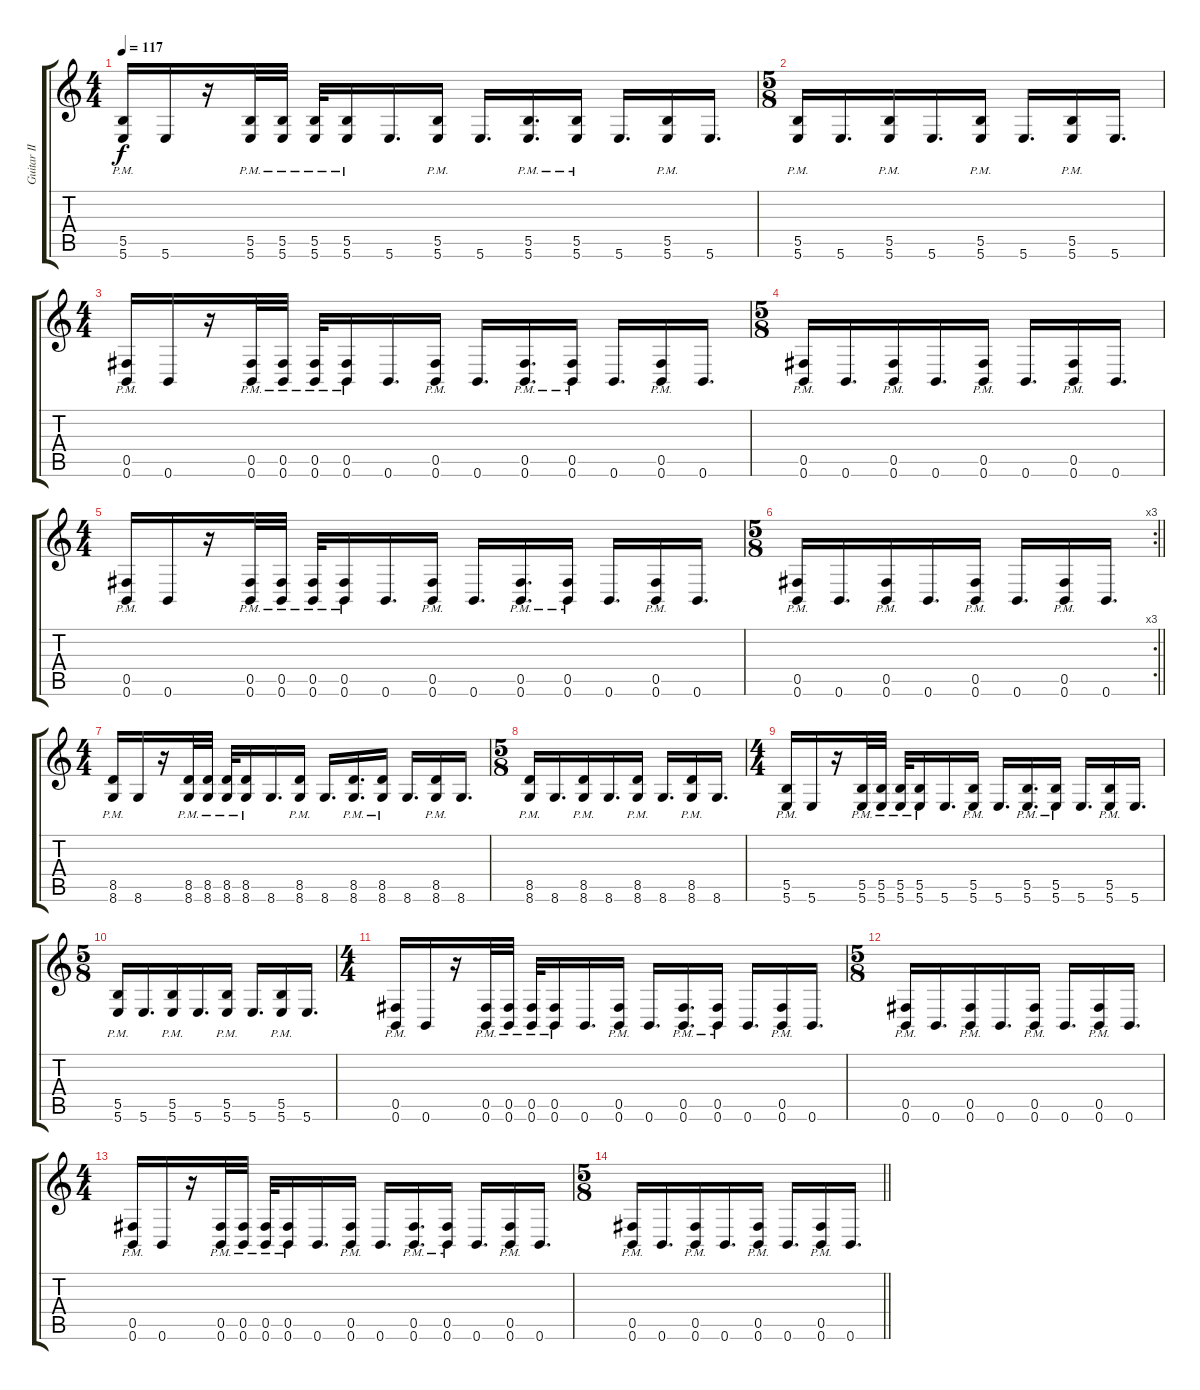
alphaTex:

\track ("Guitar II" "Guitar II") {instrument overdrivenguitar}
\staff {score tabs}
\tuning (Db4 Ab3 E3 B2 Gb2 B1) {hide}
\ts (4 4)
\tempo 117
\clef g2
\ks c
(5.5{pm} 5.6{pm}).16{dy f} 5.6.16 r.16 (5.5{pm} 5.6{pm}).32 (5.5{pm} 5.6{pm}).32 (5.5{pm} 5.6{pm}).32 (5.5{pm} 5.6{pm}).16 5.6.16{d} (5.5{pm} 5.6{pm}).16 5.6.16{d} (5.5{pm} 5.6{pm}).16{d} (5.5{pm} 5.6{pm}).16 5.6.16{d} (5.5{pm} 5.6{pm}).16 5.6.16{d} |
\ts (5 8)
(5.5{pm} 5.6{pm}).16 5.6.16{d} (5.5{pm} 5.6{pm}).16 5.6.16{d} (5.5{pm} 5.6{pm}).16 5.6.16{d} (5.5{pm} 5.6{pm}).16 5.6.16{d} |
\ts (4 4)
(0.5{pm} 0.6{pm}).16 0.6.16 r.16 (0.5{pm} 0.6{pm}).32 (0.5{pm} 0.6{pm}).32 (0.5{pm} 0.6{pm}).32 (0.5{pm} 0.6{pm}).16 0.6.16{d} (0.5{pm} 0.6{pm}).16 0.6.16{d} (0.5{pm} 0.6{pm}).16{d} (0.5{pm} 0.6{pm}).16 0.6.16{d} (0.5{pm} 0.6{pm}).16 0.6.16{d} |
\ts (5 8)
(0.5{pm} 0.6{pm}).16 0.6.16{d} (0.5{pm} 0.6{pm}).16 0.6.16{d} (0.5{pm} 0.6{pm}).16 0.6.16{d} (0.5{pm} 0.6{pm}).16 0.6.16{d} |
\ts (4 4)
(0.5{pm} 0.6{pm}).16 0.6.16 r.16 (0.5{pm} 0.6{pm}).32 (0.5{pm} 0.6{pm}).32 (0.5{pm} 0.6{pm}).32 (0.5{pm} 0.6{pm}).16 0.6.16{d} (0.5{pm} 0.6{pm}).16 0.6.16{d} (0.5{pm} 0.6{pm}).16{d} (0.5{pm} 0.6{pm}).16 0.6.16{d} (0.5{pm} 0.6{pm}).16 0.6.16{d} |
\rc 3
\ts (5 8)
\barLineRight lightlight
(0.5{pm} 0.6{pm}).16 0.6.16{d} (0.5{pm} 0.6{pm}).16 0.6.16{d} (0.5{pm} 0.6{pm}).16 0.6.16{d} (0.5{pm} 0.6{pm}).16 0.6.16{d} |
\ts (4 4)
(8.5{pm} 8.6{pm}).16{volume 0} 8.6.16 r.16 (8.5{pm} 8.6{pm}).32 (8.5{pm} 8.6{pm}).32 (8.5{pm} 8.6{pm}).32 (8.5{pm} 8.6{pm}).16 8.6.16{d} (8.5{pm} 8.6{pm}).16 8.6.16{d} (8.5{pm} 8.6{pm}).16{d} (8.5{pm} 8.6{pm}).16 8.6.16{d} (8.5{pm} 8.6{pm}).16 8.6.16{d} |
\ts (5 8)
(8.5{pm} 8.6{pm}).16 8.6.16{d} (8.5{pm} 8.6{pm}).16 8.6.16{d} (8.5{pm} 8.6{pm}).16 8.6.16{d} (8.5{pm} 8.6{pm}).16 8.6.16{d} |
\ts (4 4)
(5.5{pm} 5.6{pm}).16 5.6.16 r.16 (5.5{pm} 5.6{pm}).32 (5.5{pm} 5.6{pm}).32 (5.5{pm} 5.6{pm}).32 (5.5{pm} 5.6{pm}).16 5.6.16{d} (5.5{pm} 5.6{pm}).16 5.6.16{d} (5.5{pm} 5.6{pm}).16{d} (5.5{pm} 5.6{pm}).16 5.6.16{d} (5.5{pm} 5.6{pm}).16 5.6.16{d} |
\ts (5 8)
(5.5{pm} 5.6{pm}).16 5.6.16{d} (5.5{pm} 5.6{pm}).16 5.6.16{d} (5.5{pm} 5.6{pm}).16 5.6.16{d} (5.5{pm} 5.6{pm}).16 5.6.16{d} |
\ts (4 4)
(0.5{pm} 0.6{pm}).16 0.6.16 r.16 (0.5{pm} 0.6{pm}).32 (0.5{pm} 0.6{pm}).32 (0.5{pm} 0.6{pm}).32 (0.5{pm} 0.6{pm}).16 0.6.16{d} (0.5{pm} 0.6{pm}).16 0.6.16{d} (0.5{pm} 0.6{pm}).16{d} (0.5{pm} 0.6{pm}).16 0.6.16{d} (0.5{pm} 0.6{pm}).16 0.6.16{d} |
\ts (5 8)
(0.5{pm} 0.6{pm}).16 0.6.16{d} (0.5{pm} 0.6{pm}).16 0.6.16{d} (0.5{pm} 0.6{pm}).16 0.6.16{d} (0.5{pm} 0.6{pm}).16 0.6.16{d} |
\ts (4 4)
(0.5{pm} 0.6{pm}).16 0.6.16 r.16 (0.5{pm} 0.6{pm}).32 (0.5{pm} 0.6{pm}).32 (0.5{pm} 0.6{pm}).32 (0.5{pm} 0.6{pm}).16 0.6.16{d} (0.5{pm} 0.6{pm}).16 0.6.16{d} (0.5{pm} 0.6{pm}).16{d} (0.5{pm} 0.6{pm}).16 0.6.16{d} (0.5{pm} 0.6{pm}).16 0.6.16{d} |
\ts (5 8)
\barLineRight lightlight
(0.5{pm} 0.6{pm}).16 0.6.16{d} (0.5{pm} 0.6{pm}).16 0.6.16{d} (0.5{pm} 0.6{pm}).16 0.6.16{d} (0.5{pm} 0.6{pm}).16 0.6.16{d}
